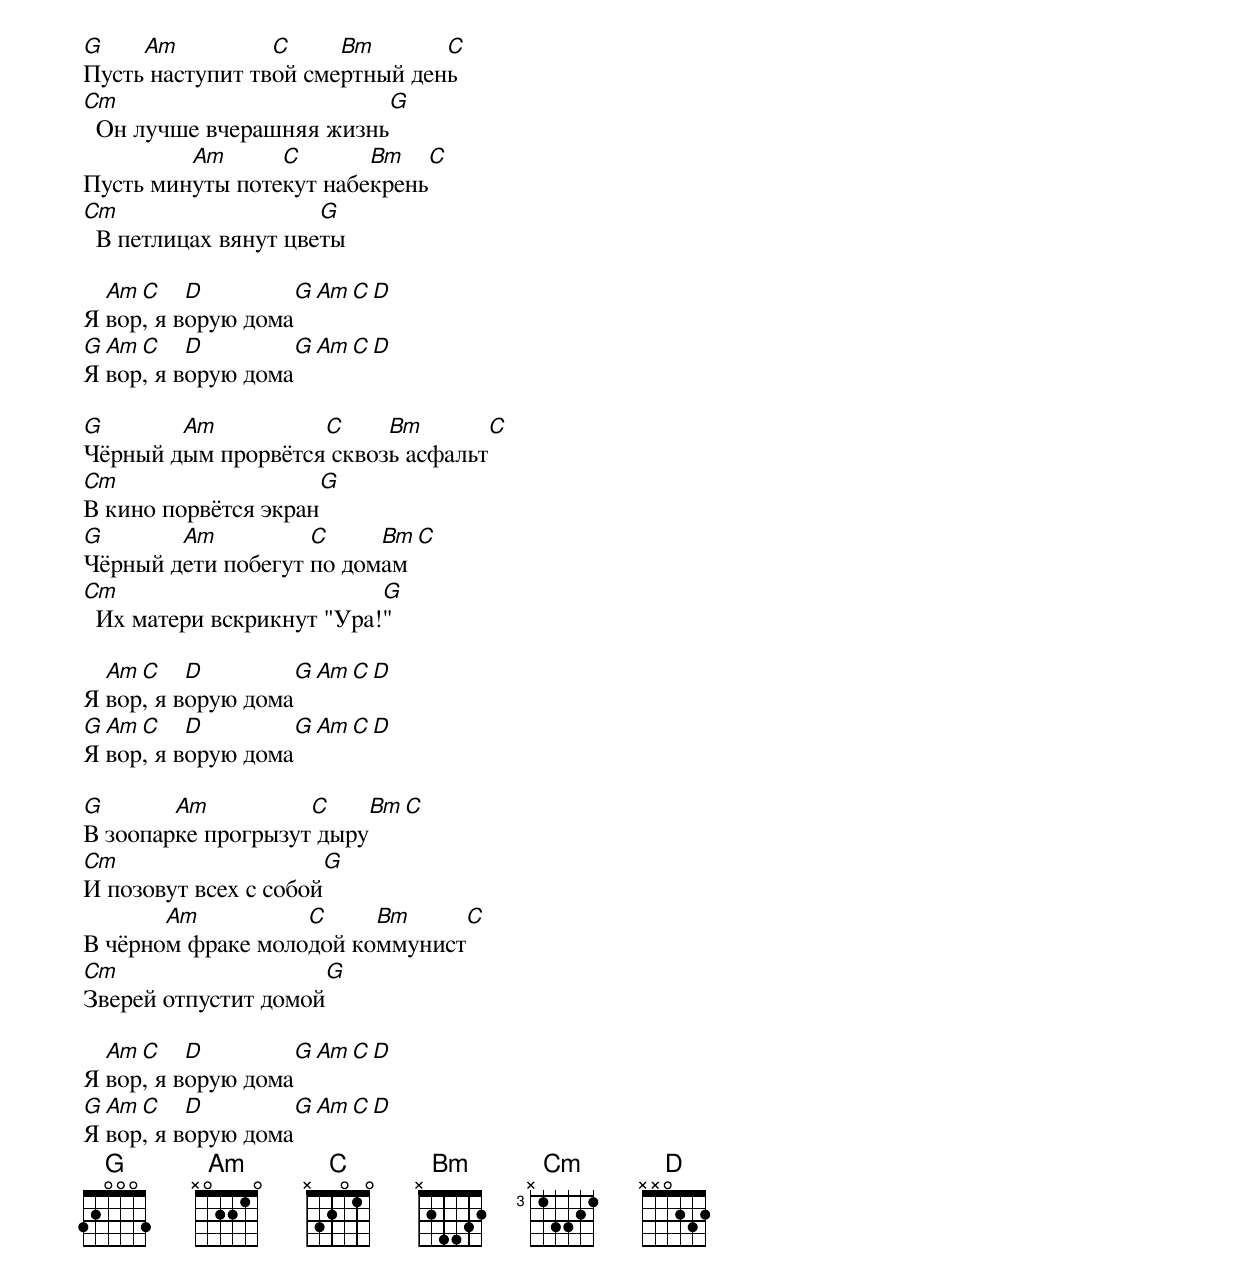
G    Am          C     Bm       C
Пусть наступит твой смертный день
Cm                         G
  Он лучше вчерашняя жизнь
         Am      C       Bm       C
Пусть минуты потекут набекрень
Cm                    G
  В петлицах вянут цветы

  Am C    D          G Am C D
Я вор, я ворую дома
G Am C    D          G Am C D
Я вор, я ворую дома

G       Am          C     Bm       C
Чёрный дым прорвётся сквозь асфальт
Cm                         G
В кино порвётся экран
G       Am          C     Bm       C
Чёрный дети побегут по домам
Cm                         G
  Их матери вскрикнут "Ура!"

  Am C    D         G Am C D
Я вор, я ворую дома
G Am C    D         G Am C D
Я вор, я ворую дома

G       Am          C     Bm       C
В зоопарке прогрызут дыру
Cm                         G
И позовут всех с собой
       Am          C     Bm       C
В чёрном фраке молодой коммунист
Cm                         G
Зверей отпустит домой

  Am C    D           G Am C D
Я вор, я ворую дома
G Am C    D           G Am C D
Я вор, я ворую дома
